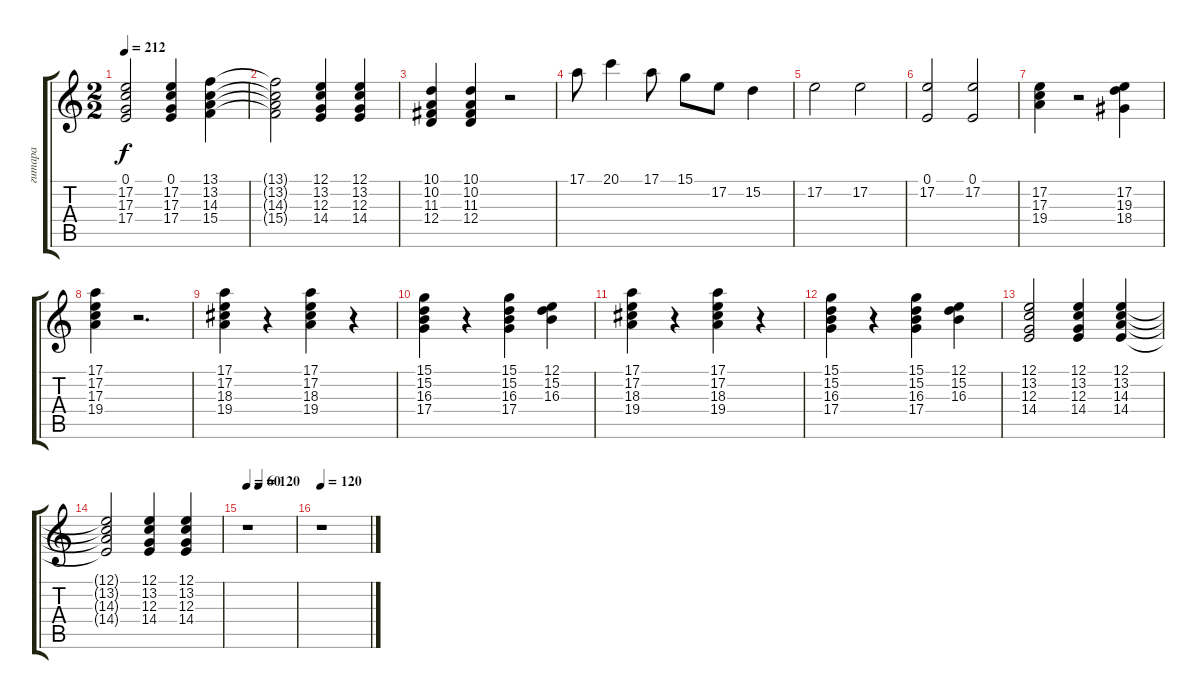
\track ("гитара" "гитара") {instrument acousticgrandpiano}
\staff {score tabs}
\tuning (E4 B3 G3 D3 A2 E2) {hide}
\ts (2 2)
\tempo 212
\clef g2
\ks c
(0.1 17.2 17.3 17.4).2{dy f} (0.1 17.2 17.3 17.4).4 (13.1 13.2 14.3 15.4).4 |
(13.1{t} 13.2{t} 14.3{t} 15.4{t}).2 (12.1 13.2 12.3 14.4).4 (12.1 13.2 12.3 14.4).4 |
(10.1 10.2 11.3 12.4).4 (10.1 10.2 11.3 12.4).4 r.2 |
17.1.8 20.1.4 17.1.8 15.1.8 17.2.8 15.2.4 |
17.2.2 17.2.2 |
(0.1 17.2).2 (0.1 17.2).2 |
(17.2 17.3 19.4).4 r.2 (17.2 19.3 18.4).4 |
(17.1 17.2 17.3 19.4).4 r.2{d} |
(17.1 17.2 18.3 19.4).4 r.4 (17.1 17.2 18.3 19.4).4 r.4 |
(15.1 15.2 16.3 17.4).4 r.4 (15.1 15.2 16.3 17.4).4 (12.1 15.2 16.3).4 |
(17.1 17.2 18.3 19.4).4 r.4 (17.1 17.2 18.3 19.4).4 r.4 |
(15.1 15.2 16.3 17.4).4 r.4 (15.1 15.2 16.3 17.4).4 (12.1 15.2 16.3).4 |
(12.1 13.2 12.3 14.4).2 (12.1 13.2 12.3 14.4).4 (12.1 13.2 14.3 14.4).4 |
(12.1{t} 13.2{t} 14.3{t} 14.4{t}).2 (12.1 13.2 12.3 14.4).4 (12.1 13.2 12.3 14.4).4 |
\tempo 60
\tempo (120 0.25)
r.1 |
\tempo 120
r.1
